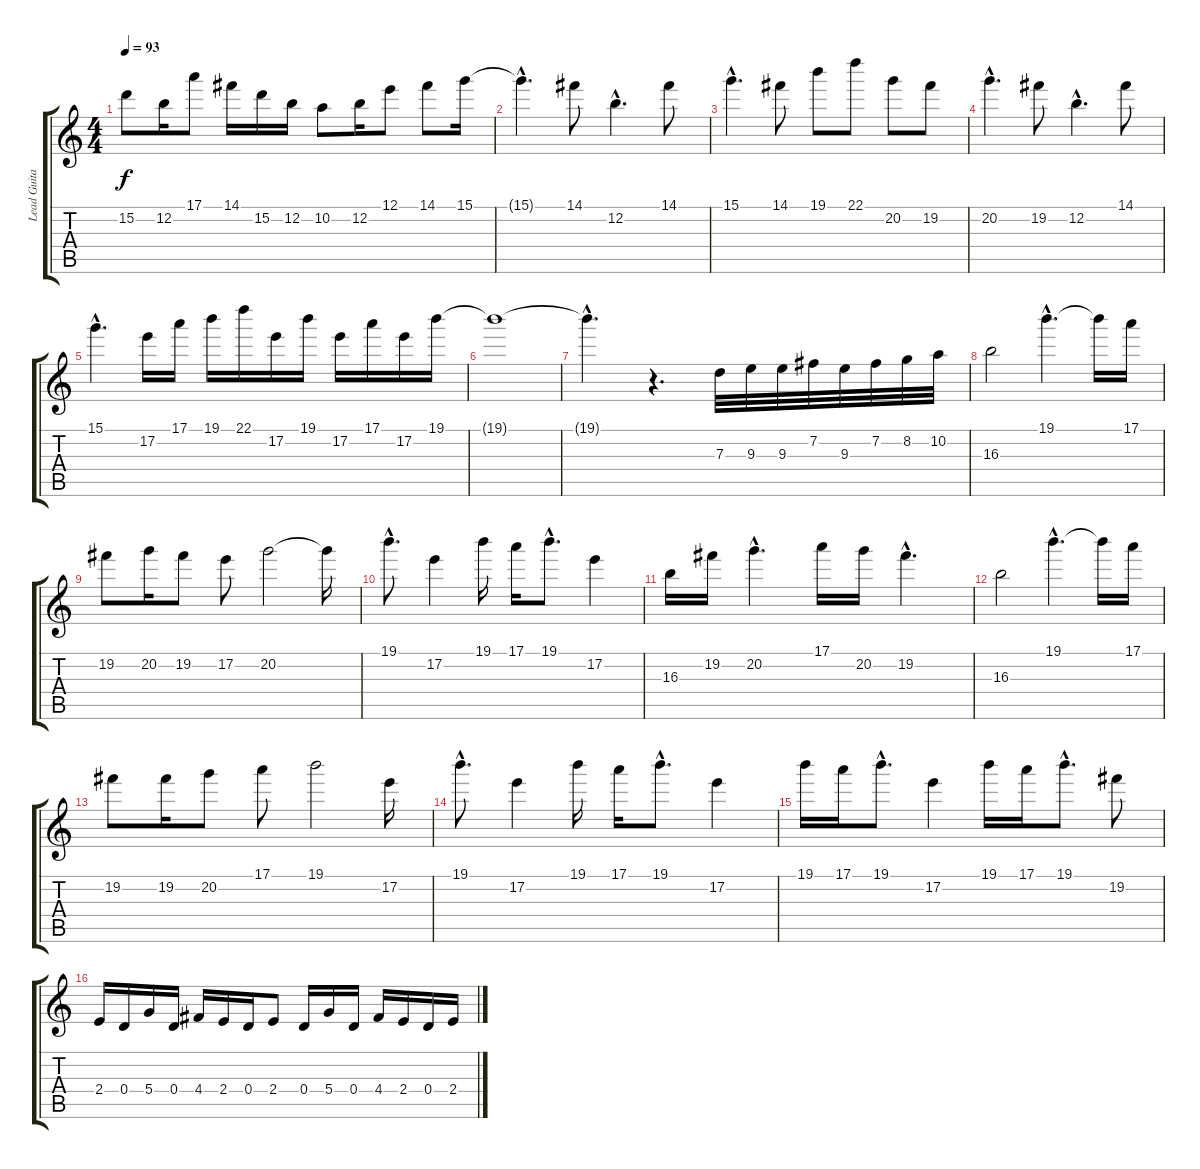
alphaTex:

\track ("Lead Guitar" "Lead Guita") {instrument distortionguitar}
\staff {score tabs}
\tuning (E4 B3 G3 D3 A2 E2) {hide}
\ts (4 4)
\tempo 93
\clef g2
\ks c
15.2.8{dy f} 12.2.16 17.1.8 14.1.16 15.2.16 12.2.16 10.2.8 12.2.16 12.1.8 14.1.8 15.1.16 |
15.1{hac t}.4{d} 14.1.8 12.2{hac}.4{d} 14.1.8 |
15.1{hac}.4{d} 14.1.8 19.1.8 22.1.8 20.2.8 19.2.8 |
20.2{hac}.4{d} 19.2.8 12.2{hac}.4{d} 14.1.8 |
15.1{hac}.4{d} 17.2.16 17.1.16 19.1.16 22.1.16 17.2.16 19.1.16 17.2.16 17.1.16 17.2.16 19.1.16 |
19.1{t}.1 |
19.1{hac t}.4{d} r.4{d} 7.3.32 9.3.32 9.3.32 7.2.32 9.3.32 7.2.32 8.2.32 10.2.32 |
16.3.2 19.1{hac}.4{d} 19.1{t}.16 17.1.16 |
19.2.8 20.2.16 19.2.8 17.2.8 20.2.2 20.2{t}.16 |
19.1{hac}.8{d} 17.2.4 19.1.16 17.1.16 19.1{hac}.8{d} 17.2.4 |
16.3.16 19.2.16 20.2{hac}.4{d} 17.1.16 20.2.16 19.2{hac}.4{d} |
16.3.2 19.1{hac}.4{d} 19.1{t}.16 17.1.16 |
19.2.8 19.2.16 20.2.8 17.1.8 19.1.2 17.2.16 |
19.1{hac}.8{d} 17.2.4 19.1.16 17.1.16 19.1{hac}.8{d} 17.2.4 |
19.1.16 17.1.16 19.1{hac}.8{d} 17.2.4 19.1.16 17.1.16 19.1{hac}.8{d} 19.2.8 |
2.4.16 0.4.16 5.4.16 0.4.16 4.4.16 2.4.16 0.4.16 2.4.8 0.4.16 5.4.16 0.4.16 4.4.16 2.4.16 0.4.16 2.4.16
